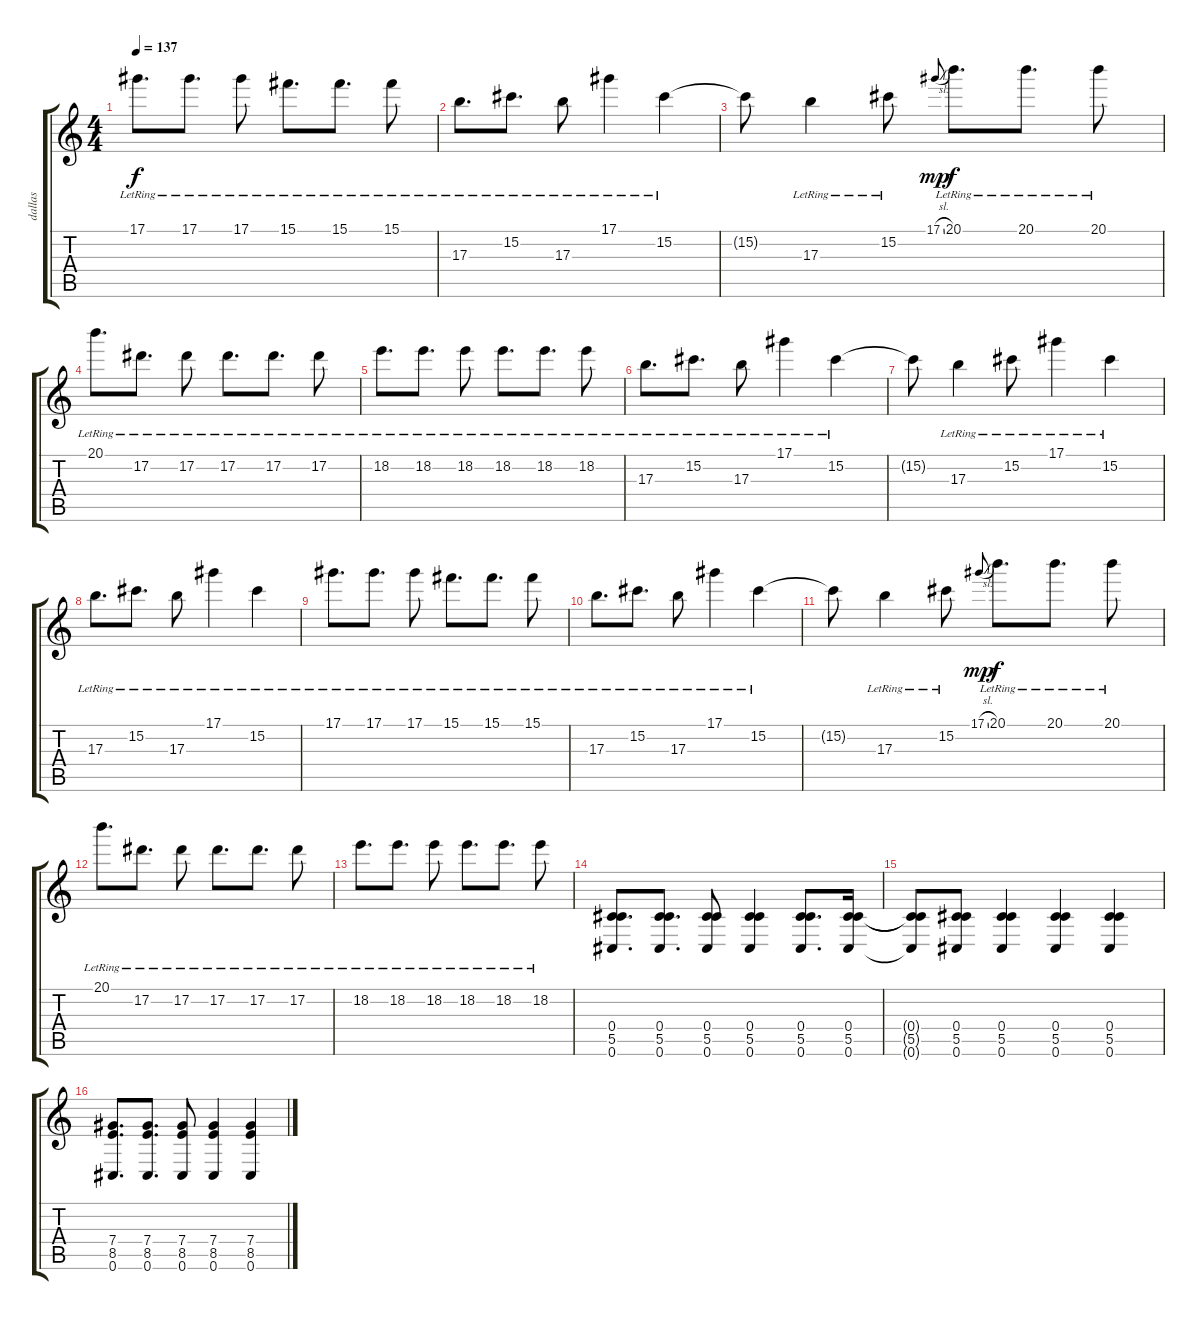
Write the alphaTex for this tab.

\track ("dallas" "dallas") {instrument distortionguitar}
\staff {score tabs}
\tuning (Eb4 Bb3 Gb3 Db3 Ab2 Db2) {hide}
\ts (4 4)
\tempo 137
\clef g2
\ks c
17.1{lr}.8{d dy f} 17.1{lr}.8{d} 17.1{lr}.8 15.1{lr}.8{d} 15.1{lr}.8{d} 15.1{lr}.8 |
17.3{lr}.8{d} 15.2{lr}.8{d} 17.3{lr}.8 17.1{lr}.4 15.2{lr}.4 |
15.2{t}.8 17.3{lr}.4 15.2{lr}.8 17.1{sl}.8{gr onbeat dy mp} 20.1{lr}.8{d dy f} 20.1{lr}.8{d} 20.1{lr}.8 |
20.1{lr}.8{d} 17.2{lr}.8{d} 17.2{lr}.8 17.2{lr}.8{d} 17.2{lr}.8{d} 17.2{lr}.8 |
18.2{lr}.8{d} 18.2{lr}.8{d} 18.2{lr}.8 18.2{lr}.8{d} 18.2{lr}.8{d} 18.2{lr}.8 |
17.3{lr}.8{d} 15.2{lr}.8{d} 17.3{lr}.8 17.1{lr}.4 15.2{lr}.4 |
15.2{t}.8 17.3{lr}.4 15.2{lr}.8 17.1{lr}.4 15.2{lr}.4 |
17.3{lr}.8{d} 15.2{lr}.8{d} 17.3{lr}.8 17.1{lr}.4 15.2{lr}.4 |
17.1{lr}.8{d} 17.1{lr}.8{d} 17.1{lr}.8 15.1{lr}.8{d} 15.1{lr}.8{d} 15.1{lr}.8 |
17.3{lr}.8{d} 15.2{lr}.8{d} 17.3{lr}.8 17.1{lr}.4 15.2{lr}.4 |
15.2{t}.8 17.3{lr}.4 15.2{lr}.8 17.1{sl}.8{gr onbeat dy mp} 20.1{lr}.8{d dy f} 20.1{lr}.8{d} 20.1{lr}.8 |
20.1{lr}.8{d} 17.2{lr}.8{d} 17.2{lr}.8 17.2{lr}.8{d} 17.2{lr}.8{d} 17.2{lr}.8 |
18.2{lr}.8{d} 18.2{lr}.8{d} 18.2{lr}.8 18.2{lr}.8{d} 18.2{lr}.8{d} 18.2{lr}.8 |
(0.4 5.5 0.6).8{d instrument distortionguitar} (0.4 5.5 0.6).8{d} (0.4 5.5 0.6).8 (0.4 5.5 0.6).4 (0.4 5.5 0.6).8{d} (0.4 5.5 0.6).16 |
(0.4{t} 5.5{t} 0.6{t}).8 (0.4 5.5 0.6).8 (0.4 5.5 0.6).4 (0.4 5.5 0.6).4 (0.4 5.5 0.6).4 |
(7.4 8.5 0.6).8{d} (7.4 8.5 0.6).8{d} (7.4 8.5 0.6).8 (7.4 8.5 0.6).4 (7.4 8.5 0.6).4
